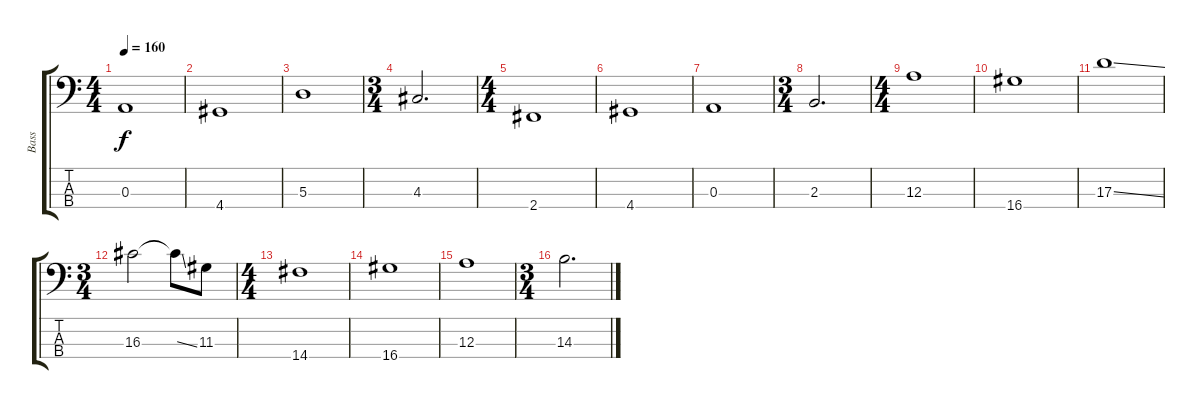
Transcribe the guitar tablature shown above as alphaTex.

\track ("Bass" "Bass") {instrument electricbassfinger}
\staff {score tabs}
\tuning (G2 D2 A1 E1) {hide}
\ts (4 4)
\tempo 160
\clef f4
\ks c
0.3.1{dy f} |
4.4.1 |
5.3.1 |
\ts (3 4)
4.3.2{d} |
\ts (4 4)
2.4.1 |
4.4.1 |
0.3.1 |
\ts (3 4)
2.3.2{d} |
\ts (4 4)
12.3.1 |
16.4.1 |
17.3{ss}.1 |
\ts (3 4)
16.3.2 16.3{ss t}.8 11.3.8 |
\ts (4 4)
14.4.1 |
16.4.1 |
12.3.1 |
\ts (3 4)
14.3.2{d}
